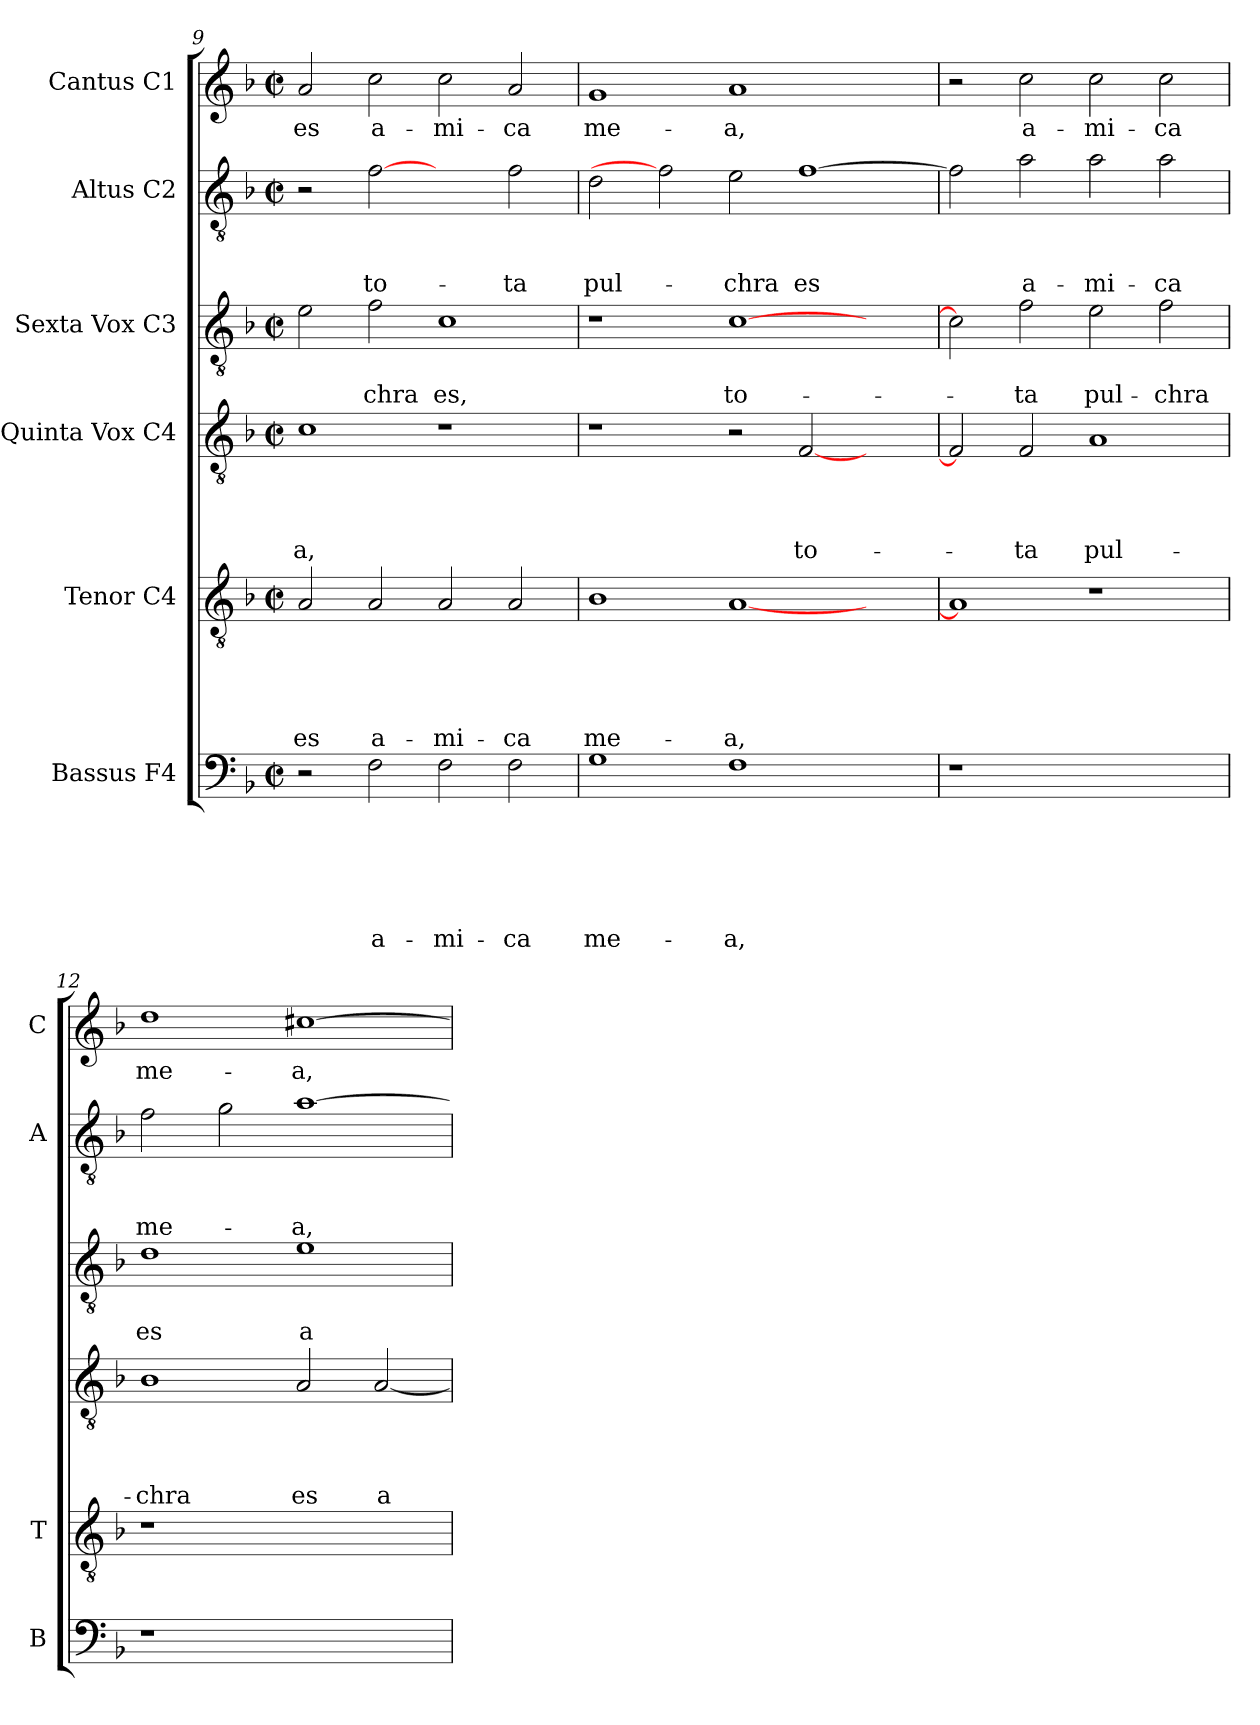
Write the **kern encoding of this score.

**kern	**text	**text	**text	**text	**text	**text	**kern	**text	**text	**text	**text	**text	**kern	**text	**text	**text	**text	**kern	**text	**text	**kern	**text	**text	**text	**kern	**text
*part6	*part6	*part6	*part6	*part6	*part6	*part6	*part5	*part5	*part5	*part5	*part5	*part5	*part4	*part4	*part4	*part4	*part4	*part3	*part3	*part3	*part2	*part2	*part2	*part2	*part1	*part1
*staff6	*staff6	*staff6	*staff6	*staff6	*staff6	*staff6	*staff5	*staff5	*staff5	*staff5	*staff5	*staff5	*staff4	*staff4	*staff4	*staff4	*staff4	*staff3	*staff3	*staff3	*staff2	*staff2	*staff2	*staff2	*staff1	*staff1
*I"Bassus F4	*	*	*	*	*	*	*I"Tenor C4	*	*	*	*	*	*I"Quinta Vox C4	*	*	*	*	*I"Sexta Vox C3	*	*	*I"Altus C2	*	*	*	*I"Cantus C1	*
*I'B	*	*	*	*	*	*	*I'T	*	*	*	*	*	*	*	*	*	*	*	*	*	*I'A	*	*	*	*I'C	*
*clefF4	*	*	*	*	*	*	*clefGv2	*	*	*	*	*	*clefGv2	*	*	*	*	*clefGv2	*	*	*clefGv2	*	*	*	*clefG2	*
*k[b-]	*	*	*	*	*	*	*k[b-]	*	*	*	*	*	*k[b-]	*	*	*	*	*k[b-]	*	*	*k[b-]	*	*	*	*k[b-]	*
*F:	*	*	*	*	*	*	*F:	*	*	*	*	*	*F:	*	*	*	*	*F:	*	*	*F:	*	*	*	*F:	*
*M2/2	*	*	*	*	*	*	*M2/2	*	*	*	*	*	*M2/2	*	*	*	*	*M2/2	*	*	*M2/2	*	*	*	*M2/2	*
*met(c|)	*	*	*	*	*	*	*met(c|)	*	*	*	*	*	*met(c|)	*	*	*	*	*met(c|)	*	*	*met(c|)	*	*	*	*met(c|)	*
=9	=9	=9	=9	=9	=9	=9	=9	=9	=9	=9	=9	=9	=9	=9	=9	=9	=9	=9	=9	=9	=9	=9	=9	=9	=9	=9
!	!	!	!	!	!	!	!	!	!	!	!	!LO:LY:b	!	!	!	!	!LO:LY:b	!	!	!	!	!	!	!	!	!LO:LY:b
2r	.	.	.	.	.	.	2A/	.	.	.	.	es	1c	.	.	.	-a,	2e\	.	.	2r	.	.	.	2a/	es
!	!	!	!	!	!	!LO:LY:b	!	!	!	!	!	!LO:LY:b	!	!	!	!	!	!	!	!LO:LY:b	!	!	!	!LO:LY:b	!	!LO:LY:b
2F\	.	.	.	.	.	a-	2A/	.	.	.	.	a-	.	.	.	.	.	2f\	.	-chra	[2f	.	.	to-	2cc\	a-
!	!	!	!	!	!	!LO:LY:b	!	!	!	!	!	!LO:LY:b	!	!	!	!	!	!	!	!LO:LY:b	!	!	!	!	!	!LO:LY:b
2F\	.	.	.	.	.	-mi-	2A/	.	.	.	.	-mi-	1r	.	.	.	.	1c	.	es,	2ryy	.	.	.	2cc\	-mi-
!	!	!	!	!	!	!LO:LY:b	!	!	!	!	!	!LO:LY:b	!	!	!	!	!	!	!	!	!	!	!	!LO:LY:b	!	!LO:LY:b
2F\	.	.	.	.	.	-ca	2A/	.	.	.	.	-ca	.	.	.	.	.	.	.	.	2f\	.	.	-ta	2a/	-ca
=10	=10	=10	=10	=10	=10	=10	=10	=10	=10	=10	=10	=10	=10	=10	=10	=10	=10	=10	=10	=10	=10	=10	=10	=10	=10	=10
!	!	!	!	!	!	!LO:LY:b	!	!	!	!	!	!LO:LY:b	!	!	!	!	!	!	!	!	!	!	!	!LO:LY:b	!	!LO:LY:b
1G	.	.	.	.	.	me-	1B-	.	.	.	.	me-	1r	.	.	.	.	1r	.	.	2d\	.	.	pul-	1g	me-
.	.	.	.	.	.	.	.	.	.	.	.	.	.	.	.	.	.	.	.	.	2f]	.	.	.	.	.
!	!	!	!	!	!	!LO:LY:b	!	!	!	!	!	!LO:LY:b	!	!	!	!	!	!	!	!LO:LY:b	!	!	!	!LO:LY:b	!	!LO:LY:b
1F	.	.	.	.	.	-a,	[1A	.	.	.	.	-a,	2r	.	.	.	.	[1c	.	to-	2e\	.	.	-chra	1a	-a,
!	!	!	!	!	!	!	!	!	!	!	!	!	!	!	!	!	!LO:LY:b	!	!	!	!	!	!	!LO:LY:b	!	!
.	.	.	.	.	.	.	.	.	.	.	.	.	[2F/	.	.	.	to-	.	.	.	[1f	.	.	es	.	.
2ryy	.	.	.	.	.	.	2ryy	.	.	.	.	.	2ryy	.	.	.	.	2ryy	.	.	.	.	.	.	2ryy	.
=11	=11	=11	=11	=11	=11	=11	=11	=11	=11	=11	=11	=11	=11	=11	=11	=11	=11	=11	=11	=11	=11	=11	=11	=11	=11	=11
1r	.	.	.	.	.	.	1A]	.	.	.	.	.	2F/]	.	.	.	.	2c\]	.	.	2f\]	.	.	.	2r	.
!	!	!	!	!	!	!	!	!	!	!	!	!	!	!	!	!	!LO:LY:b	!	!	!LO:LY:b	!	!	!	!LO:LY:b	!	!LO:LY:b
.	.	.	.	.	.	.	.	.	.	.	.	.	2F/	.	.	.	-ta	2f\	.	-ta	2a\	.	.	a-	2cc\	a-
!	!	!	!	!	!	!	!	!	!	!	!	!	!	!	!	!	!LO:LY:b	!	!	!LO:LY:b	!	!	!	!LO:LY:b	!	!LO:LY:b
1ryy	.	.	.	.	.	.	1r	.	.	.	.	.	1A	.	.	.	pul-	2e\	.	pul-	2a\	.	.	-mi-	2cc\	-mi-
!	!	!	!	!	!	!	!	!	!	!	!	!	!	!	!	!	!	!	!	!LO:LY:b	!	!	!	!LO:LY:b	!	!LO:LY:b
.	.	.	.	.	.	.	.	.	.	.	.	.	.	.	.	.	.	2f\	.	-chra	2a\	.	.	-ca	2cc\	-ca
=12	=12	=12	=12	=12	=12	=12	=12	=12	=12	=12	=12	=12	=12	=12	=12	=12	=12	=12	=12	=12	=12	=12	=12	=12	=12	=12
!	!	!	!	!	!	!	!	!	!	!	!	!	!	!	!	!	!LO:LY:b	!	!	!LO:LY:b	!	!	!	!LO:LY:b	!	!LO:LY:b
1r	.	.	.	.	.	.	1r	.	.	.	.	.	1B-	.	.	.	-chra	1d	.	es	2f\	.	.	me-	1dd	me-
.	.	.	.	.	.	.	.	.	.	.	.	.	.	.	.	.	.	.	.	.	2g\	.	.	.	.	.
!	!	!	!	!	!	!	!	!	!	!	!	!	!	!	!	!	!LO:LY:b	!	!	!LO:LY:b	!	!	!	!LO:LY:b	!	!LO:LY:b
1ryy	.	.	.	.	.	.	1ryy	.	.	.	.	.	2A/	.	.	.	es	1e	.	a-	[1a	.	.	-a,	[1cc#X	-a,
!	!	!	!	!	!	!	!	!	!	!	!	!	!	!	!	!	!LO:LY:b	!	!	!	!	!	!	!	!	!
.	.	.	.	.	.	.	.	.	.	.	.	.	[2A/	.	.	.	a-	.	.	.	.	.	.	.	.	.
=	=	=	=	=	=	=	=	=	=	=	=	=	=	=	=	=	=	=	=	=	=	=	=	=	=	=
*-	*-	*-	*-	*-	*-	*-	*-	*-	*-	*-	*-	*-	*-	*-	*-	*-	*-	*-	*-	*-	*-	*-	*-	*-	*-	*-
